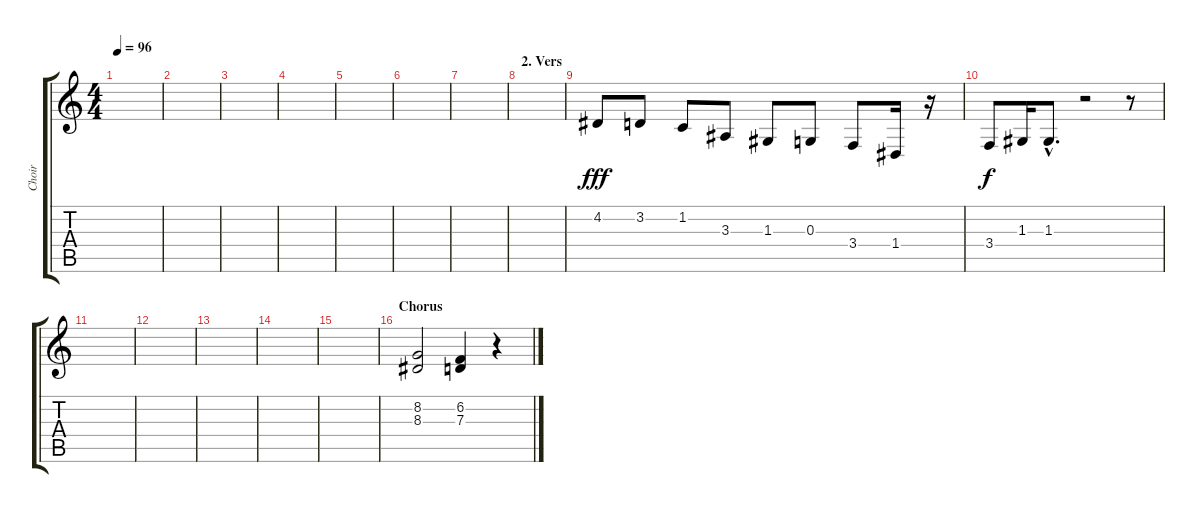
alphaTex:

\track ("Choir" "Choir") {instrument synthvoice}
\staff {score tabs}
\tuning (E4 B3 G3 D3 A2 E2) {hide}
\ts (4 4)
\tempo 96
\clef g2
\ks c
|
|
|
|
|
|
|
\section ("" "2. Vers")
|
4.2.8{dy fff} 3.2.8 1.2.8 3.3.8 1.3.8 0.3.8 3.4.8 1.4.16 r.16 |
3.4.8{dy f} 1.3.16 1.3{hac}.8{d} r.2 r.8 |
|
|
|
|
|
\section ("" "Chorus")
(8.2 8.3).2 (6.2 7.3).4 r.4
